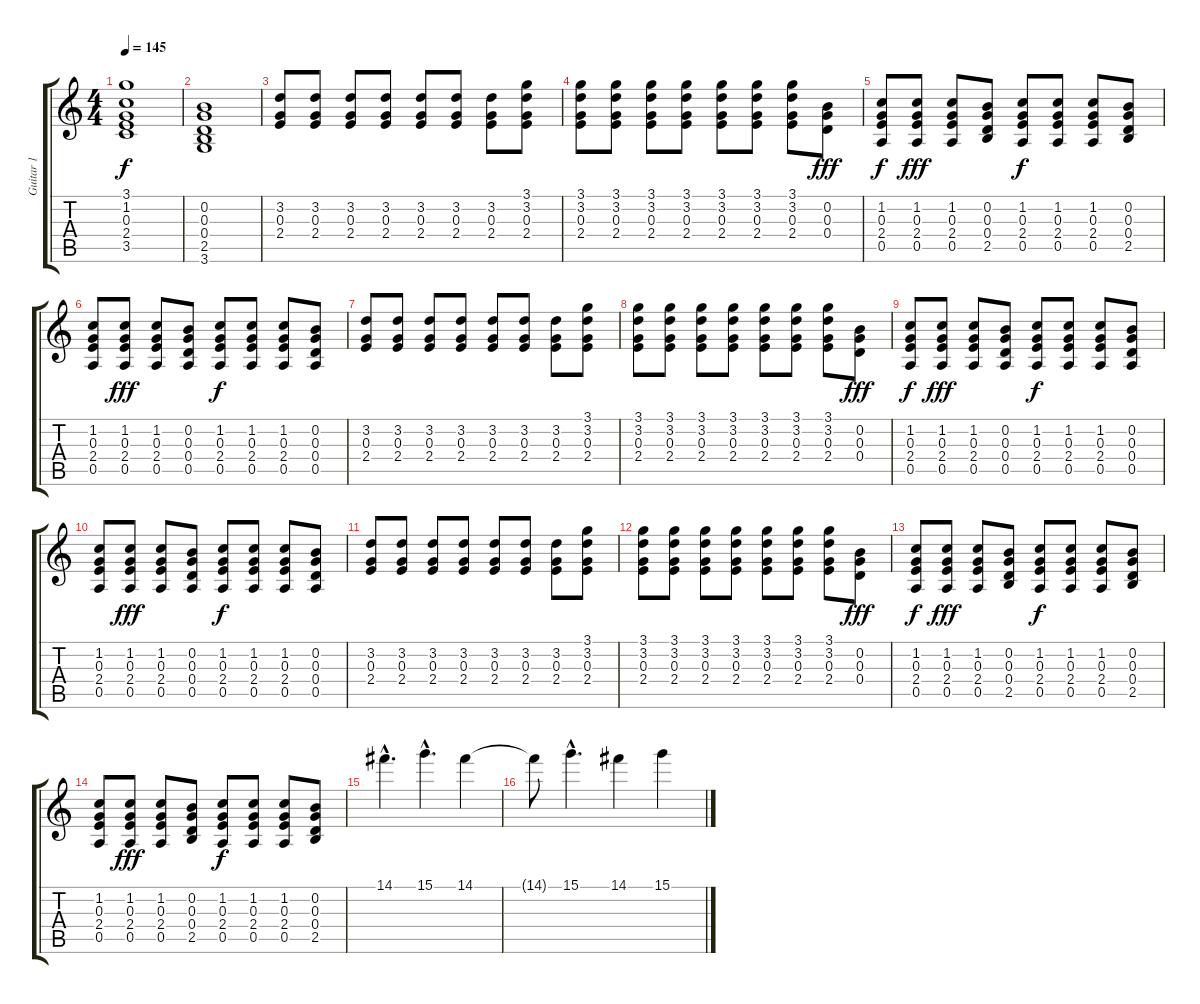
\track ("Guitar 1" "Guitar 1") {instrument overdrivenguitar}
\staff {score tabs}
\tuning (E4 B3 G3 D3 A2 E2) {hide}
\ts (4 4)
\tempo 145
\clef g2
\ks c
(3.1 1.2 0.3 2.4 3.5).1{dy f} |
(0.2 0.3 0.4 2.5 3.6).1 |
(3.2 0.3 2.4).8{volume 8 instrument electricguitarclean} (3.2 0.3 2.4).8 (3.2 0.3 2.4).8 (3.2 0.3 2.4).8 (3.2 0.3 2.4).8 (3.2 0.3 2.4).8 (3.2 0.3 2.4).8 (3.1 3.2 0.3 2.4).8 |
(3.1 3.2 0.3 2.4).8 (3.1 3.2 0.3 2.4).8 (3.1 3.2 0.3 2.4).8 (3.1 3.2 0.3 2.4).8 (3.1 3.2 0.3 2.4).8 (3.1 3.2 0.3 2.4).8 (3.1 3.2 0.3 2.4).8 (0.2 0.3 0.4).8{dy fff instrument overdrivenguitar} |
(1.2 0.3 2.4 0.5).8{dy f} (1.2 0.3 2.4 0.5).8{dy fff} (1.2 0.3 2.4 0.5).8 (0.2 0.3 0.4 2.5).8 (1.2 0.3 2.4 0.5).8{dy f} (1.2 0.3 2.4 0.5).8 (1.2 0.3 2.4 0.5).8 (0.2 0.3 0.4 2.5).8 |
(1.2 0.3 2.4 0.5).8 (1.2 0.3 2.4 0.5).8{dy fff} (1.2 0.3 2.4 0.5).8 (0.2 0.3 0.4 0.5).8 (1.2 0.3 2.4 0.5).8{dy f} (1.2 0.3 2.4 0.5).8 (1.2 0.3 2.4 0.5).8 (0.2 0.3 0.4 0.5).8 |
(3.2 0.3 2.4).8{volume 8 instrument electricguitarclean} (3.2 0.3 2.4).8 (3.2 0.3 2.4).8 (3.2 0.3 2.4).8 (3.2 0.3 2.4).8 (3.2 0.3 2.4).8 (3.2 0.3 2.4).8 (3.1 3.2 0.3 2.4).8 |
(3.1 3.2 0.3 2.4).8 (3.1 3.2 0.3 2.4).8 (3.1 3.2 0.3 2.4).8 (3.1 3.2 0.3 2.4).8 (3.1 3.2 0.3 2.4).8 (3.1 3.2 0.3 2.4).8 (3.1 3.2 0.3 2.4).8 (0.2 0.3 0.4).8{dy fff instrument overdrivenguitar} |
(1.2 0.3 2.4 0.5).8{dy f} (1.2 0.3 2.4 0.5).8{dy fff} (1.2 0.3 2.4 0.5).8 (0.2 0.3 0.4 0.5).8 (1.2 0.3 2.4 0.5).8{dy f} (1.2 0.3 2.4 0.5).8 (1.2 0.3 2.4 0.5).8 (0.2 0.3 0.4 0.5).8 |
(1.2 0.3 2.4 0.5).8 (1.2 0.3 2.4 0.5).8{dy fff} (1.2 0.3 2.4 0.5).8 (0.2 0.3 0.4 0.5).8 (1.2 0.3 2.4 0.5).8{dy f} (1.2 0.3 2.4 0.5).8 (1.2 0.3 2.4 0.5).8 (0.2 0.3 0.4 0.5).8 |
(3.2 0.3 2.4).8{volume 8 instrument electricguitarclean} (3.2 0.3 2.4).8 (3.2 0.3 2.4).8 (3.2 0.3 2.4).8 (3.2 0.3 2.4).8 (3.2 0.3 2.4).8 (3.2 0.3 2.4).8 (3.1 3.2 0.3 2.4).8 |
(3.1 3.2 0.3 2.4).8 (3.1 3.2 0.3 2.4).8 (3.1 3.2 0.3 2.4).8 (3.1 3.2 0.3 2.4).8 (3.1 3.2 0.3 2.4).8 (3.1 3.2 0.3 2.4).8 (3.1 3.2 0.3 2.4).8 (0.2 0.3 0.4).8{dy fff instrument overdrivenguitar} |
(1.2 0.3 2.4 0.5).8{dy f} (1.2 0.3 2.4 0.5).8{dy fff} (1.2 0.3 2.4 0.5).8 (0.2 0.3 0.4 2.5).8 (1.2 0.3 2.4 0.5).8{dy f} (1.2 0.3 2.4 0.5).8 (1.2 0.3 2.4 0.5).8 (0.2 0.3 0.4 2.5).8 |
(1.2 0.3 2.4 0.5).8 (1.2 0.3 2.4 0.5).8{dy fff} (1.2 0.3 2.4 0.5).8 (0.2 0.3 0.4 2.5).8 (1.2 0.3 2.4 0.5).8{dy f} (1.2 0.3 2.4 0.5).8 (1.2 0.3 2.4 0.5).8 (0.2 0.3 0.4 2.5).8 |
14.1{hac}.4{d} 15.1{hac}.4{d} 14.1.4 |
14.1{t}.8 15.1{hac}.4{d} 14.1.4 15.1.4
